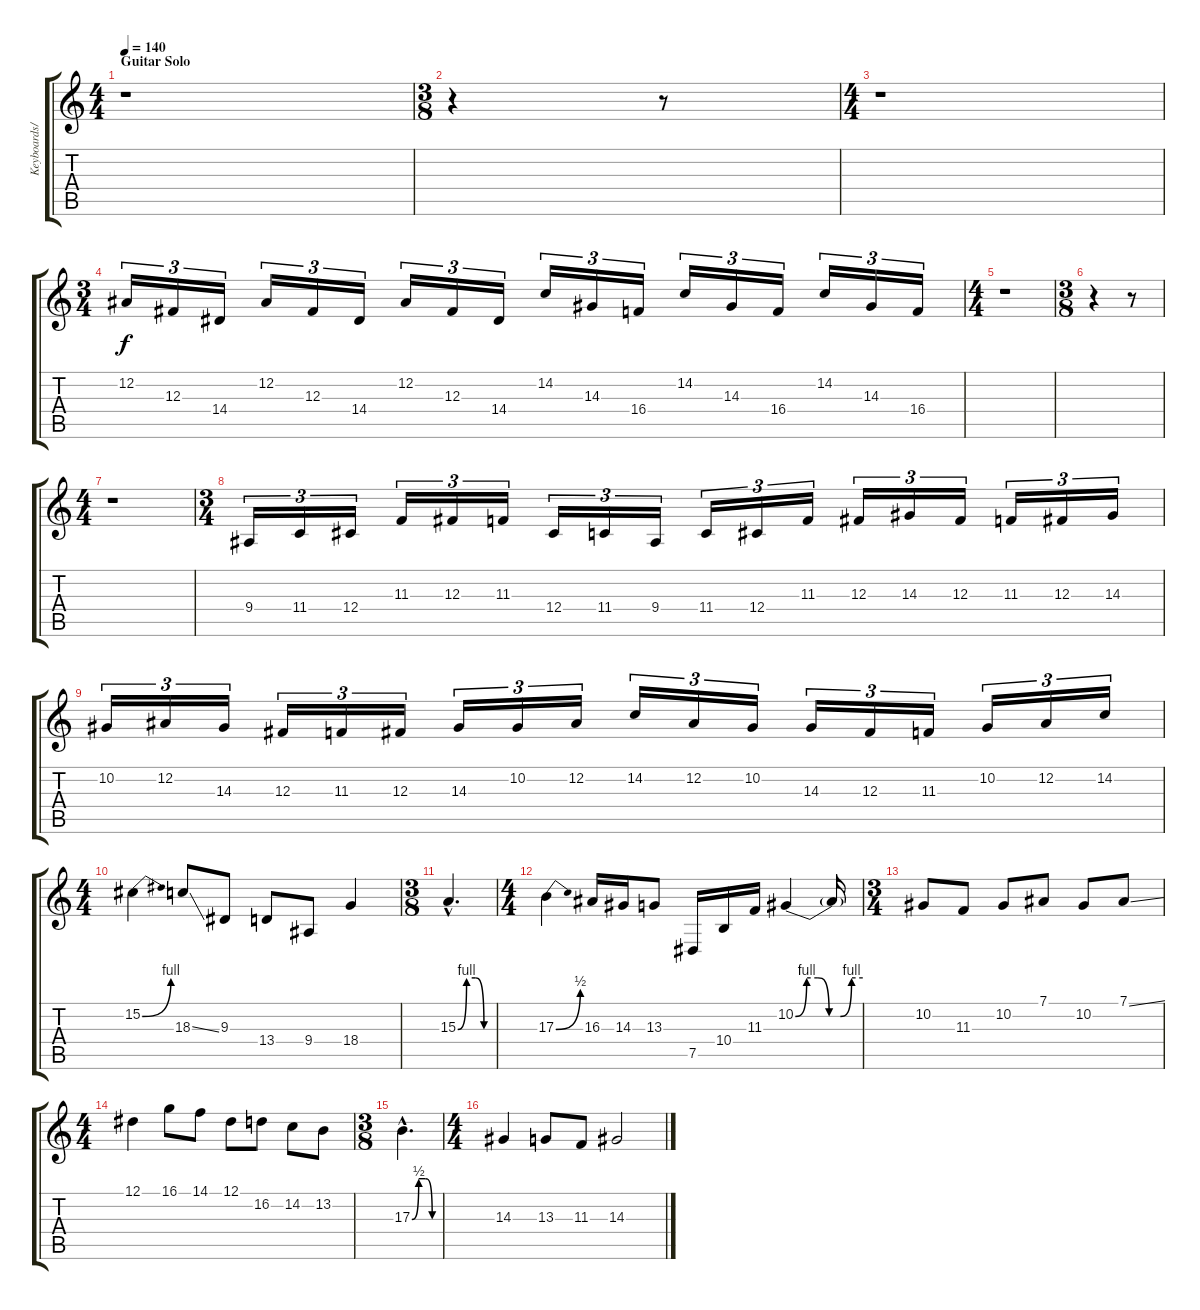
\track ("Keyboards/solos" "Keyboards/") {instrument brightacousticpiano}
\staff {score tabs}
\tuning (Eb4 Bb3 Gb3 Db3 Ab2 Eb2) {hide}
\ts (4 4)
\section ("" "Guitar Solo")
\tempo 140
\clef g2
\ks c
r.1{dy f balance 8} |
\ts (3 8)
r.4 r.8 |
\ts (4 4)
r.1 |
\ts (3 4)
12.2.16{tu (3 2) volume 12 instrument overdrivenguitar} 12.3.16{tu (3 2)} 14.4.16{tu (3 2)} 12.2.16{tu (3 2)} 12.3.16{tu (3 2)} 14.4.16{tu (3 2)} 12.2.16{tu (3 2)} 12.3.16{tu (3 2)} 14.4.16{tu (3 2)} 14.2.16{tu (3 2)} 14.3.16{tu (3 2)} 16.4.16{tu (3 2)} 14.2.16{tu (3 2)} 14.3.16{tu (3 2)} 16.4.16{tu (3 2)} 14.2.16{tu (3 2)} 14.3.16{tu (3 2)} 16.4.16{tu (3 2)} |
\ts (4 4)
r.1 |
\ts (3 8)
r.4 r.8 |
\ts (4 4)
r.1 |
\ts (3 4)
9.4.16{tu (3 2)} 11.4.16{tu (3 2)} 12.4.16{tu (3 2)} 11.3.16{tu (3 2)} 12.3.16{tu (3 2)} 11.3.16{tu (3 2)} 12.4.16{tu (3 2)} 11.4.16{tu (3 2)} 9.4.16{tu (3 2)} 11.4.16{tu (3 2)} 12.4.16{tu (3 2)} 11.3.16{tu (3 2)} 12.3.16{tu (3 2)} 14.3.16{tu (3 2)} 12.3.16{tu (3 2)} 11.3.16{tu (3 2)} 12.3.16{tu (3 2)} 14.3.16{tu (3 2)} |
10.2.16{tu (3 2)} 12.2.16{tu (3 2)} 14.3.16{tu (3 2)} 12.3.16{tu (3 2)} 11.3.16{tu (3 2)} 12.3.16{tu (3 2)} 14.3.16{tu (3 2)} 10.2.16{tu (3 2)} 12.2.16{tu (3 2)} 14.2.16{tu (3 2)} 12.2.16{tu (3 2)} 10.2.16{tu (3 2)} 14.3.16{tu (3 2)} 12.3.16{tu (3 2)} 11.3.16{tu (3 2)} 10.2.16{tu (3 2)} 12.2.16{tu (3 2)} 14.2.16{tu (3 2)} |
\ts (4 4)
15.2{be (bend 0 0 60 4)}.4{instrument lead2sawtooth} 18.3{ss}.8 9.3.8 13.4.8 9.4.8 18.4.4 |
\ts (3 8)
15.3{be (custom 0 0 15 4 30 4 45 0 60 0) hac}.4{d} |
\ts (4 4)
17.3{be (bend 0 0 60 2)}.4 16.3.16 14.3.16 13.3.8 7.5.16 10.4.16 11.3.16 10.2{be (custom 0 0 10 4 20 4 30 0 40 0 50 4 60 4)}.4 10.2{t}.16 |
\ts (3 4)
10.2.8 11.3.8 10.2.8 7.1.8 10.2.8 7.1{ss}.8 |
\ts (4 4)
12.1.4 16.1.8 14.1.8 12.1.8 16.2.8 14.2.8 13.2.8 |
\ts (3 8)
17.3{be (custom 0 0 15 2 30 2 45 0 60 0) hac}.4{d} |
\ts (4 4)
14.3.4 13.3.8 11.3.8 14.3.2
